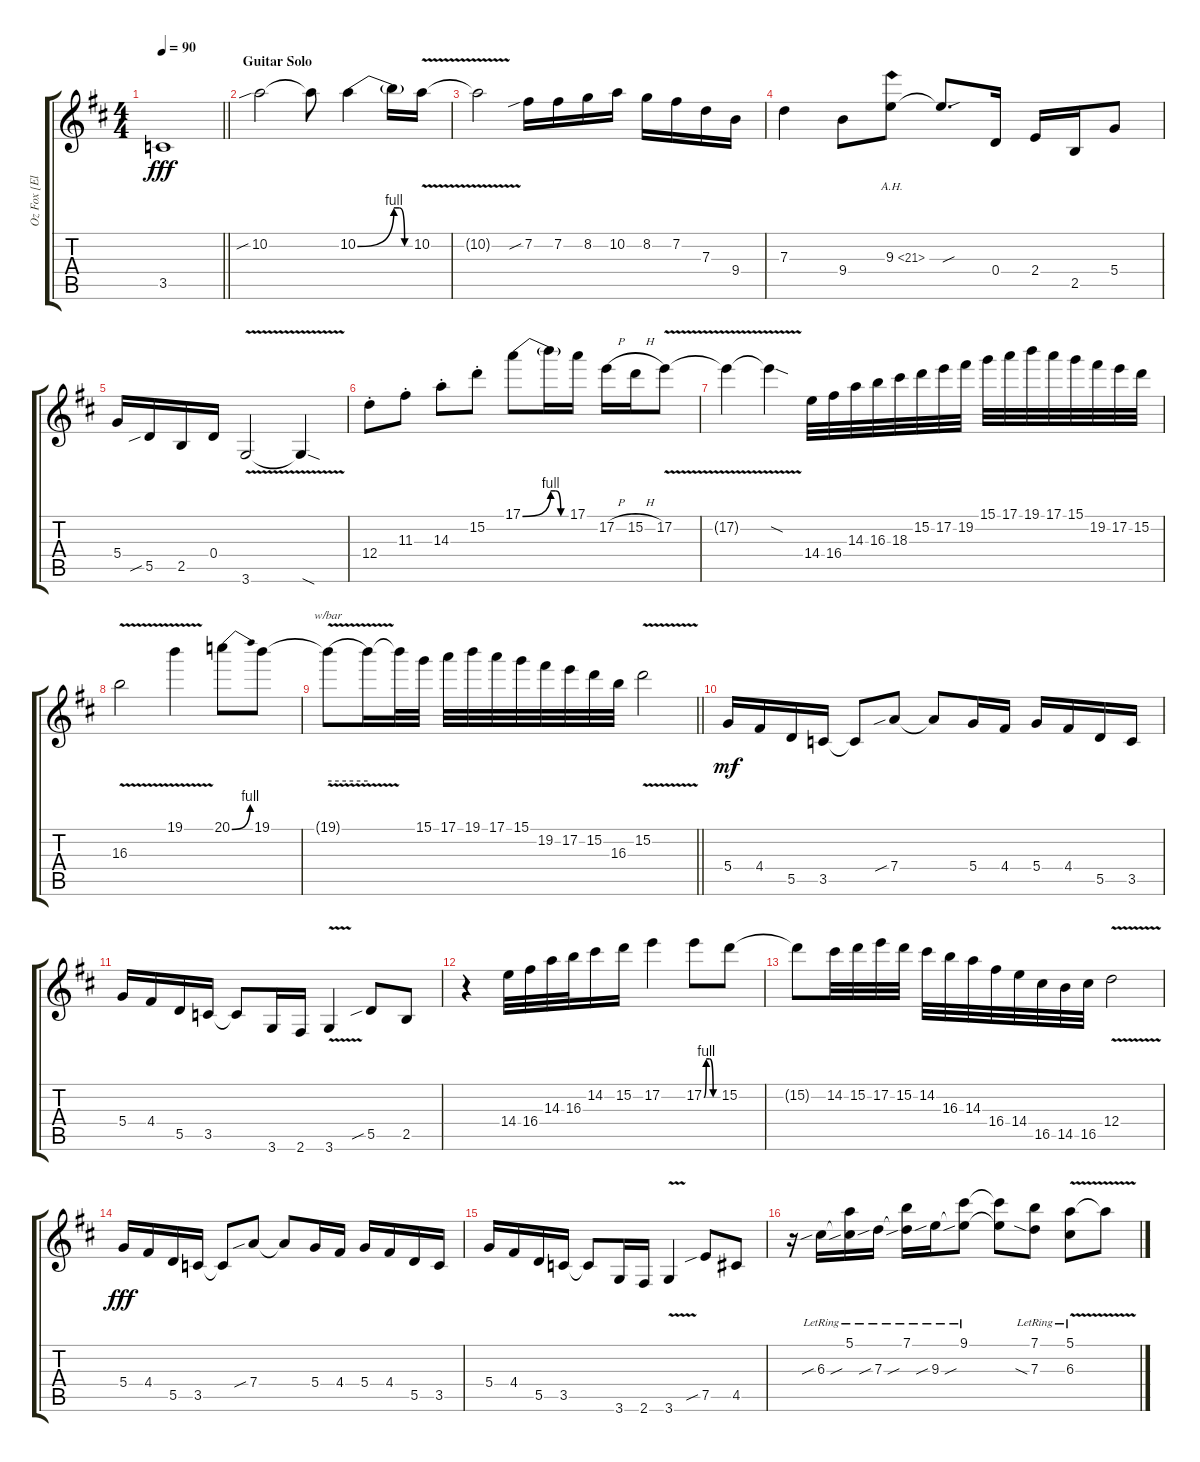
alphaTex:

\track ("Oz Fox [Electric Guitar]" "Oz Fox [El") {instrument distortionguitar}
\staff {score tabs}
\tuning (E4 B3 G3 D3 A2 E2) {hide}
\ts (4 4)
\tempo 90
\clef g2
\barLineRight lightlight
\ks d
3.5.1{dy fff} |
\section ("" "Guitar Solo")
10.2{sib}.2 10.2{t}.8 10.2{be (bend 0 0 60 4)}.4 10.2{be (custom 0 4 20 4 40 0 60 0) t}.16 10.2{v}.16 |
10.2{v t}.2 7.2{sib}.16 7.2.16 8.2.16 10.2.16 8.2.16 7.2.16 7.3.16 9.4.16 |
7.3.4 9.4.8 9.3{ah 12}.8 9.3{sou t}.8{d} 0.4.16 2.4.16 2.5.16 5.4.8 |
5.4.16 5.5{sib}.16 2.5.16 0.4.16 3.6{v}.2 3.6{sod t}.4 |
12.4{st}.8 11.3{st}.8 14.3{st}.8 15.2{st}.8 17.1{be (bend 0 0 60 4)}.8 17.1{be (custom 0 4 20 4 40 0 60 0) t}.16 17.1.16 17.2{h}.16 15.2{h}.16 17.2{v}.8 |
17.2{v t}.4 17.2{sod t}.4 14.4.32 16.4.32 14.3.32 16.3.32 18.3.32 15.2.32 17.2.32 19.2.32 15.1.32 17.1.32 19.1.32 17.1.32 15.1.32 19.2.32 17.2.32 15.2.32 |
16.3{v}.2 19.1{v}.4 20.1{be (bend 0 0 60 4)}.8 19.1.8 |
\barLineRight lightlight
19.1{v t}.8{tbe (hold default 0 0 60 0)} 19.1{t}.16 19.1{t}.32 15.1.32 17.1.32 19.1.32 17.1.32 15.1.32 19.2.32 17.2.32 15.2.32 16.3.32 15.2{v}.2 |
5.4.16{dy mf} 4.4.16 5.5.16 3.5.16 3.5{t}.8 7.4{sib}.8 7.4{t}.8 5.4.16 4.4.16 5.4.16 4.4.16 5.5.16 3.5.16 |
5.4.16 4.4.16 5.5.16 3.5.16 3.5{t}.8 3.6.16 2.6.16 3.6{v}.4 5.5{sib}.8 2.5.8 |
r.4 14.4.32 16.4.32 14.3.32 16.3.32 14.2.16 15.2.16 17.2.4 17.2{be (custom 0 0 10 4 25 4 40 0 60 0)}.8 15.2.8 |
15.2{t}.8 14.2.32 15.2.32 17.2.32 15.2.32 14.2.32 16.3.32 14.3.32 16.4.32 14.4.32 16.5.32 14.5.32 16.5.32 12.4{v}.2 |
5.4.16{dy fff} 4.4.16 5.5.16 3.5.16 3.5{t}.8 7.4{sib}.8 7.4{t}.8 5.4.16 4.4.16 5.4.16 4.4.16 5.5.16 3.5.16 |
5.4.16 4.4.16 5.5.16 3.5.16 3.5{t}.8 3.6.16 2.6.16 3.6{v}.4 7.5{sib}.8 4.5.8 |
r.16 6.3{sib lr}.16 (5.1{lr} 6.3{sib t}).16 7.3{sib lr}.16 (7.1{lr} 7.3{sib t}).16 9.3{sib lr}.16 (9.1{lr} 9.3{sib t}).8 (9.1{t} 9.3{t}).8 (7.1{lr} 7.3{sia lr}).8 (5.1{v lr} 6.3{v lr}).8 5.1{v t}.8
